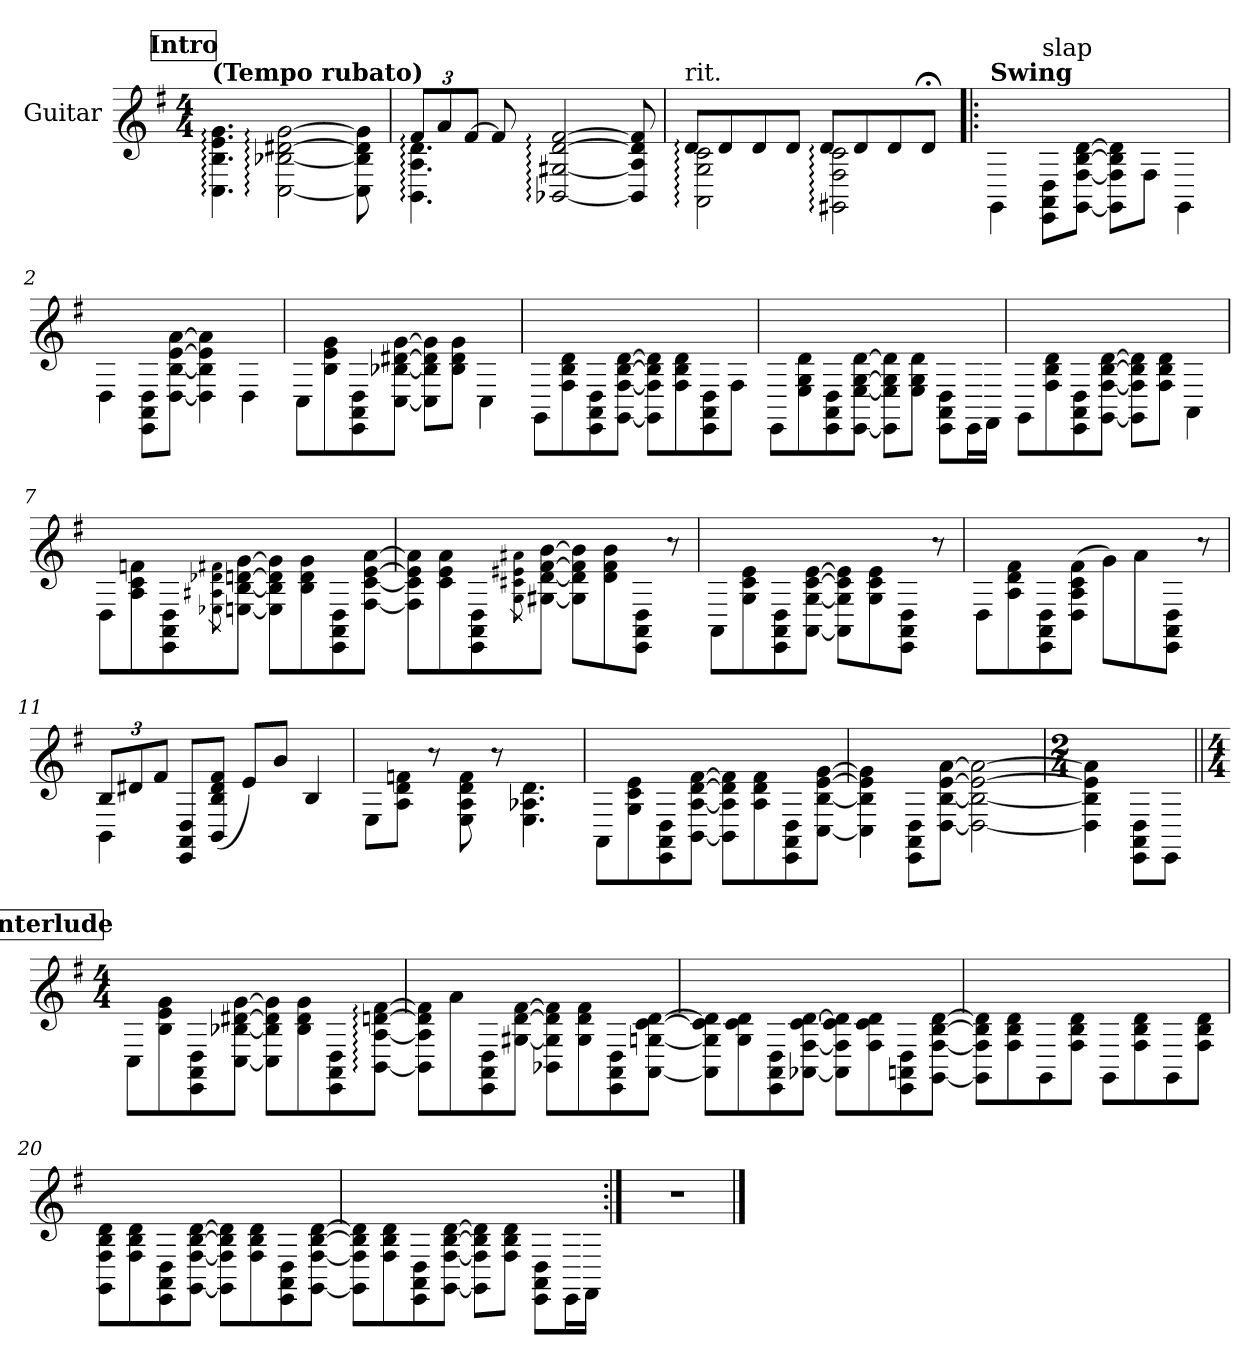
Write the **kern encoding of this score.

**kern
*part1
*staff1
*I"Guitar
*I'Guit.
*stria6
*
*k[f#]
*M4/4
*MM80
!!LO:REH:place=s1:a:B:fs=14:t=Intro
=1
!LO:TX:a:B:t=(Tempo rubato)
4.C\: 4.B\: 4.e\: 4.g\:
[2C\: [2B-\: [2d#\: [2g\:
8C\] 8B-\] 8d#\] 8g\]
=2
*Xbrackettup
*^
12f#:/L	4.BB\: 4.A\: 4.d\:
12a/	.
[12f#/J	.
8f#/]	.
[2BB-/: [2G#/: [2d/: [2f#/:	2ryy
8BB-/] 8A-/] 8d/] 8f#/]	8ryy
=3	=3
!LO:TX:a:t=rit.	!
8d:/L	2AA\: 2G\: 2c\:
8d/	.
8d/	.
8d/J	.
8d:/L	2GG#\: 2F#\: 2c\:
8d/	.
8d/	.
8d;</J	.
*v	*v
!!LO:LB:g=z
=1!|:
!!LO:REH:place=s1:a:B:fs=14:t=Verse 1,2&3
*stria6
*MM120
!LO:TX:a:B:t=Swing
4GG\
!LO:TX:a:t=slap
8EE\ 8AA\ 8D\L
[8GG\ [8F#\ [8B\ [8d\J
8GG\] 8F#\] 8B\] 8d\]L
8F#\J
4GG\
=2
4D\
8EE\ 8AA\ 8D\L
[8D\ [8B\ [8e\ [8a\J
4D\] 4B\] 4e\] 4a\]
4D\
=3
8C\L
8B\ 8e\ 8g\
8EE\ 8AA\ 8D\
[8C\ [8B-\ [8d#\ [8g\J
8C\] 8B-\] 8d#\] 8g\]L
8B-\ 8d#\ 8g\J
4C\
=4
8GG\L
8F#\ 8B\ 8d\
8EE\ 8AA\ 8D\
[8GG\ [8F#\ [8B\ [8d\J
8GG\] 8F#\] 8B\] 8d\]L
8F#\ 8B\ 8d\
8EE\ 8AA\ 8D\
8F#\J
!!LO:LB:g=z
=5
8EE\L
8E\ 8G\ 8d\
8EE\ 8AA\ 8D\
[8EE\ [8E\ [8G\ [8d\J
8EE\] 8E\] 8G\] 8d\]L
8E\ 8G\ 8d\J
8EE\ 8AA\ 8D\L
16EE\L
16FF#\JJ
=6
8GG\L
8F#\ 8B\ 8d\
8EE\ 8AA\ 8D\
[8GG\ [8F#\ [8B\ [8d\J
8GG\] 8F#\] 8B\] 8d\]L
8F#\ 8B\ 8d\J
4AA\
=7
8D\L
8A\ 8c\ 8f\
8EE\ 8AA\ 8D\
8qE-\ 8qA#\ 8qd-\ 8qf#\
[8E\ [8B\ [8d\ [8g\J
8E\] 8B\] 8d\] 8g\]L
8B\ 8d\ 8g\
8EE\ 8AA\ 8D\
[8F#\ [8c\ [8e\ [8a\J
=8
8F#\] 8c\] 8e\] 8a\]L
8c\ 8e\ 8a\
8EE\ 8AA\ 8D\
8qG\ 8qc#\ 8qe#\ 8qa#\
[8G#\ [8d\ [8f#\ [8b\J
8G#\] 8d\] 8f#\] 8b\]L
8d\ 8f#\ 8b\
8EE\ 8AA\ 8D\J
8r
!!LO:LB:g=z
=9
8AA\L
8G\ 8c\ 8e\
8EE\ 8AA\ 8D\
[8AA\ [8G\ [8c\ [8e\J
8AA\] 8G\] 8c\] 8e\]L
8G\ 8c\ 8e\
8EE\ 8AA\ 8D\J
8r
=10
8D\L
8A\ 8d\ 8f#\
8EE\ 8AA\ 8D\
(>8D\ 8A\ 8c\ 8f#\J
8g\L)
8a\
8EE\ 8AA\ 8D\J
8r
=11
*^
12B/L	4BB\
12d#/	.
12f#/J	.
8EE/ 8AA/ 8D/L	2.ryy
(>8BB/ 8B/ 8d#/ 8f#/J	.
8e/L)	.
8b/J	.
4B/	.
*v	*v
=12
8E\L
8A\ 8d\ 8f\J
8r
8E\ 8A\ 8d\ 8f\
8r
4.E\ 4.A-\ 4.d\
=13
8AA\L
8G\ 8c\ 8e\
8EE\ 8AA\ 8D\
[8BB\ [8A\ [8d\ [8f#\J
8BB\] 8A\] 8d\] 8f#\]L
8A\ 8d\ 8f#\
8EE\ 8AA\ 8D\
[8C\ [8B\ [8e\ [8g\J
!!LO:PB:g=z
=14
4C\] 4B\] 4e\] 4g\]
8EE\ 8AA\ 8D\L
[8D\ [8B\ [8e\ [8a\J
2D\_ 2B\_ 2e\_ 2a\_
=15
*M2/4
4D\] 4B\] 4e\] 4a\]
8EE\ 8AA\ 8D\L
8EE\J
!!LO:REH:place=s1:a:B:fs=14:t=Interlude
=16||
*M4/4
8C\L
8B\ 8e\ 8g\
8EE\ 8AA\ 8D\
[8C\ [8B-\ [8d#\ [8g\J
8C\] 8B-\] 8d#\] 8g\]L
8B-\ 8d#\ 8g\
8EE\ 8AA\ 8D\
[8BB\: [8A\: [8d\: [8f#\:J
=17
8BB\] 8A\] 8d\] 8f#\]L
8a\
8EE\ 8AA\ 8D\
[8G#\ [8d\ [8f#\J
8BB-\ 8G#\] 8d\] 8f#\]L
8G#\ 8d\ 8f#\
8EE\ 8AA\ 8D\
[8AA\ [8G\ [8c\ [8d\J
=18
8AA\] 8G\] 8c\] 8d\]L
8G\ 8c\ 8d\
8EE\ 8AA\ 8D\
[8AA-\ [8F#\ [8c\ [8d\J
8AA-\] 8F#\] 8c\] 8d\]L
8F#\ 8c\ 8d\
8EE\ 8AA\ 8D\
[8GG\ [8F#\ [8B\ [8d\J
!!LO:LB:g=z
=19
8GG\] 8F#\] 8B\] 8d\]L
8F#\ 8B\ 8d\
8GG\
8F#\ 8B\ 8d\J
8GG\L
8F#\ 8B\ 8d\
8GG\
8F#\ 8B\ 8d\J
=20
8GG\ 8F#\ 8B\ 8d\L
8F#\ 8B\ 8d\
8EE\ 8AA\ 8D\
[8GG\ [8F#\ [8B\ [8d\J
8GG\] 8F#\] 8B\] 8d\]L
8F#\ 8B\ 8d\
8EE\ 8AA\ 8D\
[8GG\ [8F#\ [8B\ [8d\J
=21
8GG\] 8F#\] 8B\] 8d\]L
8F#\ 8B\ 8d\
8EE\ 8AA\ 8D\
[8GG\ [8F#\ [8B\ [8d\J
8GG\] 8F#\] 8B\] 8d\]L
8F#\ 8B\ 8d\J
8EE\ 8AA\ 8D\L
16EE\L
16FF#\JJ
=22:|!
1r
==
*-
